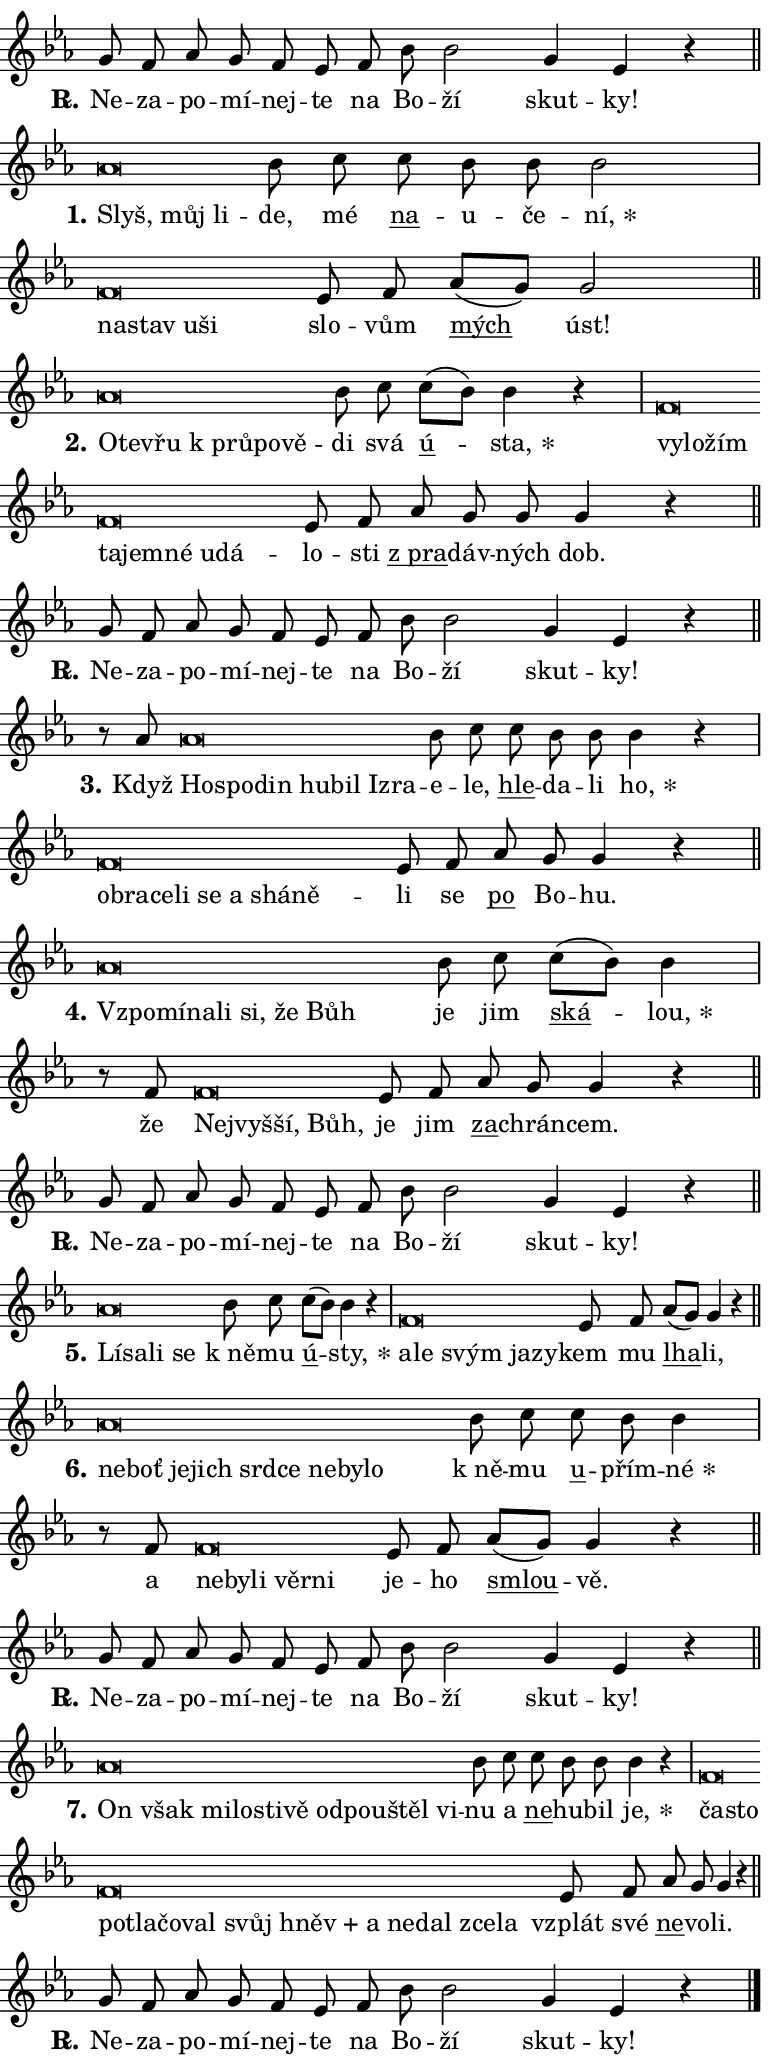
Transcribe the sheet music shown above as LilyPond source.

\version "2.24.0"
\header { tagline = "" }
\paper {
  indent = 0\cm
  top-margin = 0\cm
  right-margin = 0.13\cm % to fit lyric hyphens
  bottom-margin = 0\cm
  left-margin = 0\cm
  paper-width = 13\cm
  page-breaking = #ly:one-page-breaking
  system-system-spacing.basic-distance = #11
  score-system-spacing.basic-distance = #11
  ragged-last = ##f
}


%% Author: Thomas Morley
%% https://lists.gnu.org/archive/html/lilypond-user/2020-05/msg00002.html
#(define (line-position grob)
"Returns position of @var[grob} in current system:
   @code{'start}, if at first time-step
   @code{'end}, if at last time-step
   @code{'middle} otherwise
"
  (let* ((col (ly:item-get-column grob))
         (ln (ly:grob-object col 'left-neighbor))
         (rn (ly:grob-object col 'right-neighbor))
         (col-to-check-left (if (ly:grob? ln) ln col))
         (col-to-check-right (if (ly:grob? rn) rn col))
         (break-dir-left
           (and
             (ly:grob-property col-to-check-left 'non-musical #f)
             (ly:item-break-dir col-to-check-left)))
         (break-dir-right
           (and
             (ly:grob-property col-to-check-right 'non-musical #f)
             (ly:item-break-dir col-to-check-right))))
        (cond ((eqv? 1 break-dir-left) 'start)
              ((eqv? -1 break-dir-right) 'end)
              (else 'middle))))

#(define (tranparent-at-line-position vctor)
  (lambda (grob)
  "Relying on @code{line-position} select the relevant enry from @var{vctor}.
Used to determine transparency,"
    (case (line-position grob)
      ((end) (not (vector-ref vctor 0)))
      ((middle) (not (vector-ref vctor 1)))
      ((start) (not (vector-ref vctor 2))))))

noteHeadBreakVisibility =
#(define-music-function (break-visibility)(vector?)
"Makes @code{NoteHead}s transparent relying on @var{break-visibility}"
#{
  \override NoteHead.transparent =
    #(tranparent-at-line-position break-visibility)
#})

#(define delete-ledgers-for-transparent-note-heads
  (lambda (grob)
    "Reads whether a @code{NoteHead} is transparent.
If so this @code{NoteHead} is removed from @code{'note-heads} from
@var{grob}, which is supposed to be @code{LedgerLineSpanner}.
As a result ledgers are not printed for this @code{NoteHead}"
    (let* ((nhds-array (ly:grob-object grob 'note-heads))
           (nhds-list
             (if (ly:grob-array? nhds-array)
                 (ly:grob-array->list nhds-array)
                 '()))
           ;; Relies on the transparent-property being done before
           ;; Staff.LedgerLineSpanner.after-line-breaking is executed.
           ;; This is fragile ...
           (to-keep
             (remove
               (lambda (nhd)
                 (ly:grob-property nhd 'transparent #f))
               nhds-list)))
      ;; TODO find a better method to iterate over grob-arrays, similiar
      ;; to filter/remove etc for lists
      ;; For now rebuilt from scratch
      (set! (ly:grob-object grob 'note-heads)  '())
      (for-each
        (lambda (nhd)
          (ly:pointer-group-interface::add-grob grob 'note-heads nhd))
        to-keep))))

squashNotes = {
  \override NoteHead.X-extent = #'(-0.2 . 0.2)
  \override NoteHead.Y-extent = #'(-0.75 . 0)
  \override NoteHead.stencil =
    #(lambda (grob)
       (let ((pos (ly:grob-property grob 'staff-position)))
         (begin
           (if (< pos -7) (display "ERROR: Lower brevis then expected\n") (display ""))
           (if (<= pos -6) ly:text-interface::print ly:note-head::print))))
}
unSquashNotes = {
  \revert NoteHead.X-extent
  \revert NoteHead.Y-extent
  \revert NoteHead.stencil
}

hideNotes = \noteHeadBreakVisibility #begin-of-line-visible
unHideNotes = \noteHeadBreakVisibility #all-visible

% work-around for resetting accidentals
% https://lilypond.org/doc/v2.23/Documentation/notation/displaying-rhythms#unmetered-music
cadenzaMeasure = {
  \cadenzaOff
  \partial 1024 s1024
  \cadenzaOn
}

#(define-markup-command (accent layout props text) (markup?)
  "Underline accented syllable"
  (interpret-markup layout props
    #{\markup \override #'(offset . 4.3) \underline { #text }#}))

responsum = \markup \concat {
  "R" \hspace #-1.05 \path #0.1 #'((moveto 0 0.07) (lineto 0.9 0.8)) \hspace #0.05 "."
}

spaceSize = #0.6828661417322834 % exact space size for TeX Gyre Schola

\layout {
  \context {
    \Staff
    \remove "Time_signature_engraver"
    \override LedgerLineSpanner.after-line-breaking = #delete-ledgers-for-transparent-note-heads
  }
  \context {
    \Lyrics {
      \override LyricSpace.minimum-distance = \spaceSize
      \override LyricText.font-name = #"TeX Gyre Schola"
      \override LyricText.font-size = 1
      \override StanzaNumber.font-name = #"TeX Gyre Schola Bold"
      \override StanzaNumber.font-size = 1
    }
  }
  \context {
    \Score 
    \override NoteHead.text =
      #(lambda (grob) 
        (let ((pos (ly:grob-property grob 'staff-position)))
          #{\markup {
            \combine
              \halign #-0.55 \raise #(if (= pos -6) 0 0.5) \override #'(thickness . 2) \draw-line #'(3.2 . 0)
              \musicglyph "noteheads.sM1"
          }#}))
  }
}

% magnetic-lyrics.ily
%
%   written by
%     Jean Abou Samra <jean@abou-samra.fr>
%     Werner Lemberg <wl@gnu.org>
%
%   adapted by
%     Jiri Hon <jiri.hon@gmail.com>
%
% Version 2022-Apr-15

% https://www.mail-archive.com/lilypond-user@gnu.org/msg149350.html

#(define (Left_hyphen_pointer_engraver context)
   "Collect syllable-hyphen-syllable occurrences in lyrics and store
them in properties.  This engraver only looks to the left.  For
example, if the lyrics input is @code{foo -- bar}, it does the
following.

@itemize @bullet
@item
Set the @code{text} property of the @code{LyricHyphen} grob between
@q{foo} and @q{bar} to @code{foo}.

@item
Set the @code{left-hyphen} property of the @code{LyricText} grob with
text @q{foo} to the @code{LyricHyphen} grob between @q{foo} and
@q{bar}.
@end itemize

Use this auxiliary engraver in combination with the
@code{lyric-@/text::@/apply-@/magnetic-@/offset!} hook."
   (let ((hyphen #f)
         (text #f))
     (make-engraver
      (acknowledgers
       ((lyric-syllable-interface engraver grob source-engraver)
        (set! text grob)))
      (end-acknowledgers
       ((lyric-hyphen-interface engraver grob source-engraver)
        ;(when (not (grob::has-interface grob 'lyric-space-interface))
          (set! hyphen grob)));)
      ((stop-translation-timestep engraver)
       (when (and text hyphen)
         (ly:grob-set-object! text 'left-hyphen hyphen))
       (set! text #f)
       (set! hyphen #f)))))

#(define (lyric-text::apply-magnetic-offset! grob)
   "If the space between two syllables is less than the value in
property @code{LyricText@/.details@/.squash-threshold}, move the right
syllable to the left so that it gets concatenated with the left
syllable.

Use this function as a hook for
@code{LyricText@/.after-@/line-@/breaking} if the
@code{Left_@/hyphen_@/pointer_@/engraver} is active."
   (let ((hyphen (ly:grob-object grob 'left-hyphen #f)))
     (when hyphen
       (let ((left-text (ly:spanner-bound hyphen LEFT)))
         (when (grob::has-interface left-text 'lyric-syllable-interface)
           (let* ((common (ly:grob-common-refpoint grob left-text X))
                  (this-x-ext (ly:grob-extent grob common X))
                  (left-x-ext
                   (begin
                     ;; Trigger magnetism for left-text.
                     (ly:grob-property left-text 'after-line-breaking)
                     (ly:grob-extent left-text common X)))
                  ;; `delta` is the gap width between two syllables.
                  (delta (- (interval-start this-x-ext)
                            (interval-end left-x-ext)))
                  (details (ly:grob-property grob 'details))
                  (threshold (assoc-get 'squash-threshold details 0.2)))
             (when (< delta threshold)
               (let* (;; We have to manipulate the input text so that
                      ;; ligatures crossing syllable boundaries are not
                      ;; disabled.  For languages based on the Latin
                      ;; script this is essentially a beautification.
                      ;; However, for non-Western scripts it can be a
                      ;; necessity.
                      (lt (ly:grob-property left-text 'text))
                      (rt (ly:grob-property grob 'text))
                      (is-space (grob::has-interface hyphen 'lyric-space-interface))
                      (space (if is-space " " ""))
                      (extra-delta (if is-space spaceSize 0))
                      ;; Append new syllable.
                      (ltrt-space (if (and (string? lt) (string? rt))
                                (string-append lt space rt)
                                (make-concat-markup (list lt space rt))))
                      ;; Right-align `ltrt` to the right side.
                      (ltrt-space-markup (grob-interpret-markup
                               grob
                               (make-translate-markup
                                (cons (interval-length this-x-ext) 0)
                                (make-right-align-markup ltrt-space)))))
                 (begin
                   ;; Don't print `left-text`.
                   (ly:grob-set-property! left-text 'stencil #f)
                   ;; Set text and stencil (which holds all collected
                   ;; syllables so far) and shift it to the left.
                   (ly:grob-set-property! grob 'text ltrt-space)
                   (ly:grob-set-property! grob 'stencil ltrt-space-markup)
                   (ly:grob-translate-axis! grob (- (- delta extra-delta)) X))))))))))


#(define (lyric-hyphen::displace-bounds-first grob)
   ;; Make very sure this callback isn't triggered too early.
   (let ((left (ly:spanner-bound grob LEFT))
         (right (ly:spanner-bound grob RIGHT)))
     (ly:grob-property left 'after-line-breaking)
     (ly:grob-property right 'after-line-breaking)
     (ly:lyric-hyphen::print grob)))

squashThreshold = #0.4

\layout {
  \context {
    \Lyrics
    \consists #Left_hyphen_pointer_engraver
    \override LyricText.after-line-breaking =
      #lyric-text::apply-magnetic-offset!
    \override LyricHyphen.stencil = #lyric-hyphen::displace-bounds-first
    \override LyricText.details.squash-threshold = \squashThreshold
    \override LyricHyphen.minimum-distance = 0
    \override LyricHyphen.minimum-length = \squashThreshold
  }
}

squashText = \override LyricText.details.squash-threshold = 9999
unSquashText = \override LyricText.details.squash-threshold = \squashThreshold

leftText = \override LyricText.self-alignment-X = #LEFT
unLeftText = \revert LyricText.self-alignment-X

starOffset = #(lambda (grob) 
                (let ((x_offset (ly:self-alignment-interface::aligned-on-x-parent grob)))
                  (if (= x_offset 0) 0 (+ x_offset 1.2))))

star = #(define-music-function (syllable)(string?)
"Append star separator at the end of a syllable"
#{
  \once \override LyricText.X-offset = #starOffset
  \lyricmode { \markup {
    #syllable
    \override #'((font-name . "TeX Gyre Schola Bold")) \hspace #0.2 \lower #0.65 \larger "*"
  } }
#})

starAccent = #(define-music-function (syllable)(string?)
"Append star separator at the end of a syllable and make accent"
#{
  \once \override LyricText.X-offset = #starOffset
  \lyricmode { \markup {
    \accent #syllable
    \override #'((font-name . "TeX Gyre Schola Bold")) \hspace #0.2 \lower #0.65 \larger "*"
  } }
#})

breath = #(define-music-function (syllable)(string?)
"Append breathing indicator at the end of a syllable"
#{
  \lyricmode { \markup { #syllable "+" } }
#})

optionalBreath = #(define-music-function (syllable)(string?)
"Append optional breathing indicator at the end of a syllable"
#{
  \lyricmode { \markup { #syllable "(+)" } }
#})


\score {
    <<
        \new Voice = "melody" { \cadenzaOn \key es \major \relative { g'8 f as g f es \bar "" f bes bes2 g4 es r \cadenzaMeasure \bar "||" \break } }
        \new Lyrics \lyricsto "melody" { \lyricmode { \set stanza = \responsum
Ne -- za -- po -- mí -- nej -- te na Bo -- ží skut -- ky! } }
    >>
    \layout {}
}

\score {
    <<
        \new Voice = "melody" { \cadenzaOn \key es \major \relative { \squashNotes as'\breve*1/16 \hideNotes \breve*1/16 \breve*1/16 \bar "" \unHideNotes \unSquashNotes bes8 c \bar "" c bes bes bes2 \cadenzaMeasure \bar "|" \squashNotes f\breve*1/16 \hideNotes \breve*1/16 \bar "" \breve*1/16 \breve*1/16 \bar "" \unHideNotes \unSquashNotes es8 f \bar "" as[( g)] g2 \cadenzaMeasure \bar "||" \break } }
        \new Lyrics \lyricsto "melody" { \lyricmode { \set stanza = "1."
\leftText Slyš, \squashText můj li -- \unLeftText \unSquashText de, mé \markup \accent na -- u -- če -- \star ní, \leftText na -- \squashText stav u -- ši \unLeftText \unSquashText slo -- vům \markup \accent mých úst! } }
    >>
    \layout {}
}

\score {
    <<
        \new Voice = "melody" { \cadenzaOn \key es \major \relative { \squashNotes as'\breve*1/16 \hideNotes \breve*1/16 \bar "" \breve*1/16 \bar "" \breve*1/16 \bar "" \breve*1/16 \breve*1/16 \bar "" \unHideNotes \unSquashNotes bes8 c \bar "" c[( bes)] bes4 r \cadenzaMeasure \bar "|" \squashNotes f\breve*1/16 \hideNotes \breve*1/16 \bar "" \breve*1/16 \bar "" \breve*1/16 \bar "" \breve*1/16 \bar "" \breve*1/16 \bar "" \breve*1/16 \breve*1/16 \bar "" \unHideNotes \unSquashNotes es8 f \bar "" as g g g4 r \cadenzaMeasure \bar "||" \break } }
        \new Lyrics \lyricsto "melody" { \lyricmode { \set stanza = "2."
\leftText O -- \squashText te -- vřu "k prů" -- po -- vě -- \unLeftText \unSquashText di svá \markup \accent ú -- \star sta, \leftText vy -- \squashText lo -- žím ta -- jem -- né u -- dá -- \unLeftText \unSquashText lo -- sti \markup \accent "z pra" -- dáv -- ných dob. } }
    >>
    \layout {}
}

\score {
    <<
        \new Voice = "melody" { \cadenzaOn \key es \major \relative { g'8 f as g f es \bar "" f bes bes2 g4 es r \cadenzaMeasure \bar "||" \break } }
        \new Lyrics \lyricsto "melody" { \lyricmode { \set stanza = \responsum
Ne -- za -- po -- mí -- nej -- te na Bo -- ží skut -- ky! } }
    >>
    \layout {}
}

\score {
    <<
        \new Voice = "melody" { \cadenzaOn \key es \major \relative { r8 as'8 \squashNotes as\breve*1/16 \hideNotes \breve*1/16 \bar "" \breve*1/16 \bar "" \breve*1/16 \bar "" \breve*1/16 \bar "" \breve*1/16 \breve*1/16 \bar "" \unHideNotes \unSquashNotes bes8 c \bar "" c bes bes bes4 r \cadenzaMeasure \bar "|" \squashNotes f\breve*1/16 \hideNotes \breve*1/16 \bar "" \breve*1/16 \bar "" \breve*1/16 \bar "" \breve*1/16 \bar "" \breve*1/16 \bar "" \breve*1/16 \breve*1/16 \bar "" \unHideNotes \unSquashNotes es8 f \bar "" as g g4 r \cadenzaMeasure \bar "||" \break } }
        \new Lyrics \lyricsto "melody" { \lyricmode { \set stanza = "3."
Když \leftText Ho -- \squashText spo -- din hu -- bil Iz -- ra -- \unLeftText \unSquashText e -- le, \markup \accent hle -- da -- li \star ho, \leftText ob -- \squashText ra -- ce -- li se a shá -- ně -- \unLeftText \unSquashText li se \markup \accent po Bo -- hu. } }
    >>
    \layout {}
}

\score {
    <<
        \new Voice = "melody" { \cadenzaOn \key es \major \relative { \squashNotes as'\breve*1/16 \hideNotes \breve*1/16 \bar "" \breve*1/16 \bar "" \breve*1/16 \bar "" \breve*1/16 \bar "" \breve*1/16 \breve*1/16 \bar "" \unHideNotes \unSquashNotes bes8 c \bar "" c[( bes)] bes4 \cadenzaMeasure \bar "|" r8 f8 \squashNotes f\breve*1/16 \hideNotes \breve*1/16 \bar "" \breve*1/16 \breve*1/16 \bar "" \unHideNotes \unSquashNotes es8 f \bar "" as g g4 r \cadenzaMeasure \bar "||" \break } }
        \new Lyrics \lyricsto "melody" { \lyricmode { \set stanza = "4."
\leftText Vzpo -- \squashText mí -- na -- li si, že Bůh \unLeftText \unSquashText je jim \markup \accent ská -- \star lou, že \leftText Nej -- \squashText vyš -- ší, Bůh, \unLeftText \unSquashText je jim \markup \accent za -- chrán -- cem. } }
    >>
    \layout {}
}

\score {
    <<
        \new Voice = "melody" { \cadenzaOn \key es \major \relative { g'8 f as g f es \bar "" f bes bes2 g4 es r \cadenzaMeasure \bar "||" \break } }
        \new Lyrics \lyricsto "melody" { \lyricmode { \set stanza = \responsum
Ne -- za -- po -- mí -- nej -- te na Bo -- ží skut -- ky! } }
    >>
    \layout {}
}

\score {
    <<
        \new Voice = "melody" { \cadenzaOn \key es \major \relative { \squashNotes as'\breve*1/16 \hideNotes \breve*1/16 \bar "" \breve*1/16 \breve*1/16 \bar "" \unHideNotes \unSquashNotes bes8 c \bar "" c[( bes)] bes4 r \cadenzaMeasure \bar "|" \squashNotes f\breve*1/16 \hideNotes \breve*1/16 \bar "" \breve*1/16 \bar "" \breve*1/16 \breve*1/16 \bar "" \unHideNotes \unSquashNotes es8 f \bar "" as[( g)] g4 r \cadenzaMeasure \bar "||" \break } }
        \new Lyrics \lyricsto "melody" { \lyricmode { \set stanza = "5."
\leftText Lí -- \squashText sa -- li se \unLeftText \unSquashText "k ně" -- mu \markup \accent ú -- \star sty, \leftText a -- \squashText le svým ja -- zy -- \unLeftText \unSquashText kem mu \markup \accent lha -- li, } }
    >>
    \layout {}
}

\score {
    <<
        \new Voice = "melody" { \cadenzaOn \key es \major \relative { \squashNotes as'\breve*1/16 \hideNotes \breve*1/16 \bar "" \breve*1/16 \bar "" \breve*1/16 \bar "" \breve*1/16 \bar "" \breve*1/16 \bar "" \breve*1/16 \bar "" \breve*1/16 \breve*1/16 \bar "" \unHideNotes \unSquashNotes bes8 c \bar "" c bes bes4 \cadenzaMeasure \bar "|" r8 f8 \squashNotes f\breve*1/16 \hideNotes \breve*1/16 \bar "" \breve*1/16 \bar "" \breve*1/16 \breve*1/16 \bar "" \unHideNotes \unSquashNotes es8 f \bar "" as[( g)] g4 r \cadenzaMeasure \bar "||" \break } }
        \new Lyrics \lyricsto "melody" { \lyricmode { \set stanza = "6."
\leftText ne -- \squashText boť je -- jich srd -- ce ne -- by -- lo \unLeftText \unSquashText "k ně" -- mu \markup \accent u -- přím -- \star né a \leftText ne -- \squashText by -- li věr -- ni \unLeftText \unSquashText je -- ho \markup \accent smlou -- vě. } }
    >>
    \layout {}
}

\score {
    <<
        \new Voice = "melody" { \cadenzaOn \key es \major \relative { g'8 f as g f es \bar "" f bes bes2 g4 es r \cadenzaMeasure \bar "||" \break } }
        \new Lyrics \lyricsto "melody" { \lyricmode { \set stanza = \responsum
Ne -- za -- po -- mí -- nej -- te na Bo -- ží skut -- ky! } }
    >>
    \layout {}
}

\score {
    <<
        \new Voice = "melody" { \cadenzaOn \key es \major \relative { \squashNotes as'\breve*1/16 \hideNotes \breve*1/16 \bar "" \breve*1/16 \bar "" \breve*1/16 \bar "" \breve*1/16 \bar "" \breve*1/16 \bar "" \breve*1/16 \bar "" \breve*1/16 \bar "" \breve*1/16 \breve*1/16 \bar "" \unHideNotes \unSquashNotes bes8 c \bar "" c bes bes bes4 r \cadenzaMeasure \bar "|" \squashNotes f\breve*1/16 \hideNotes \breve*1/16 \bar "" \breve*1/16 \bar "" \breve*1/16 \bar "" \breve*1/16 \bar "" \breve*1/16 \bar "" \breve*1/16 \bar "" \breve*1/16 \bar "" \breve*1/16 \bar "" \breve*1/16 \bar "" \breve*1/16 \bar "" \breve*1/16 \breve*1/16 \bar "" \unHideNotes \unSquashNotes es8 f \bar "" as g g4 r \cadenzaMeasure \bar "||" \break } }
        \new Lyrics \lyricsto "melody" { \lyricmode { \set stanza = "7."
\leftText On \squashText však mi -- lo -- sti -- vě od -- pou -- štěl vi -- \unLeftText \unSquashText nu a \markup \accent ne -- hu -- bil \star je, \leftText ča -- \squashText sto po -- tla -- čo -- val svůj \breath "hněv" a ne -- dal zce -- la \unLeftText \unSquashText vzplát své \markup \accent ne -- vo -- li. } }
    >>
    \layout {}
}

\score {
    <<
        \new Voice = "melody" { \cadenzaOn \key es \major \relative { g'8 f as g f es \bar "" f bes bes2 g4 es r \cadenzaMeasure \bar "||" \break } \bar "|." }
        \new Lyrics \lyricsto "melody" { \lyricmode { \set stanza = \responsum
Ne -- za -- po -- mí -- nej -- te na Bo -- ží skut -- ky! } }
    >>
    \layout {}
}
